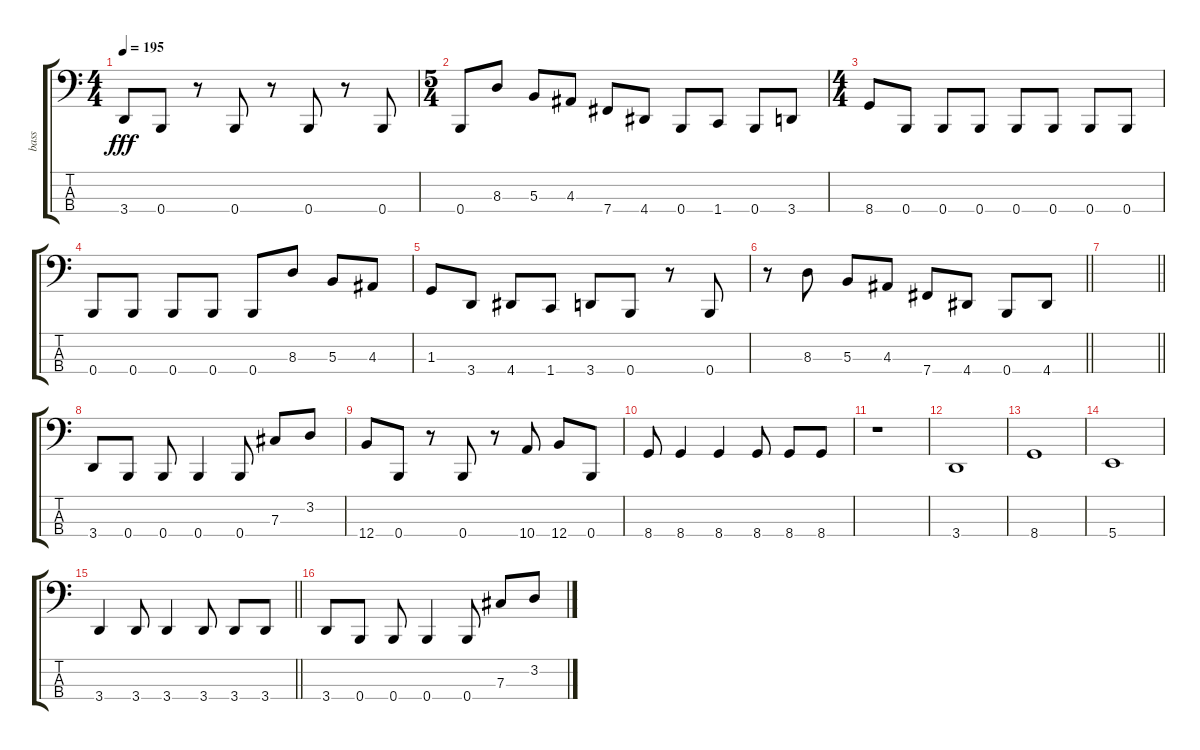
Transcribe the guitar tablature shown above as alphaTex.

\track ("bass" "bass") {instrument electricbasspick}
\staff {score tabs}
\tuning (E2 B1 Gb1 B0) {hide}
\ts (4 4)
\tempo 195
\clef f4
\ks c
3.4.8{dy fff} 0.4.8 r.8 0.4.8 r.8 0.4.8 r.8 0.4.8 |
\ts (5 4)
0.4.8 8.3.8 5.3.8 4.3.8 7.4.8 4.4.8 0.4.8 1.4.8 0.4.8 3.4.8 |
\ts (4 4)
8.4.8 0.4.8 0.4.8 0.4.8 0.4.8 0.4.8 0.4.8 0.4.8 |
0.4.8 0.4.8 0.4.8 0.4.8 0.4.8 8.3.8 5.3.8 4.3.8 |
1.3.8 3.4.8 4.4.8 1.4.8 3.4.8 0.4.8 r.8 0.4.8 |
\barLineRight lightlight
r.8 8.3.8 5.3.8 4.3.8 7.4.8 4.4.8 0.4.8 4.4.8 |
\barLineRight lightlight
|
\section ("" "")
3.4.8 0.4.8 0.4.8 0.4.4 0.4.8 7.3.8 3.2.8 |
12.4.8 0.4.8 r.8 0.4.8 r.8 10.4.8 12.4.8 0.4.8 |
8.4.8 8.4.4 8.4.4 8.4.8 8.4.8 8.4.8 |
r.1 |
3.4.1 |
8.4.1 |
5.4.1 |
\barLineRight lightlight
3.4.4 3.4.8 3.4.4 3.4.8 3.4.8 3.4.8 |
\section ("" "")
3.4.8 0.4.8 0.4.8 0.4.4 0.4.8 7.3.8 3.2.8
